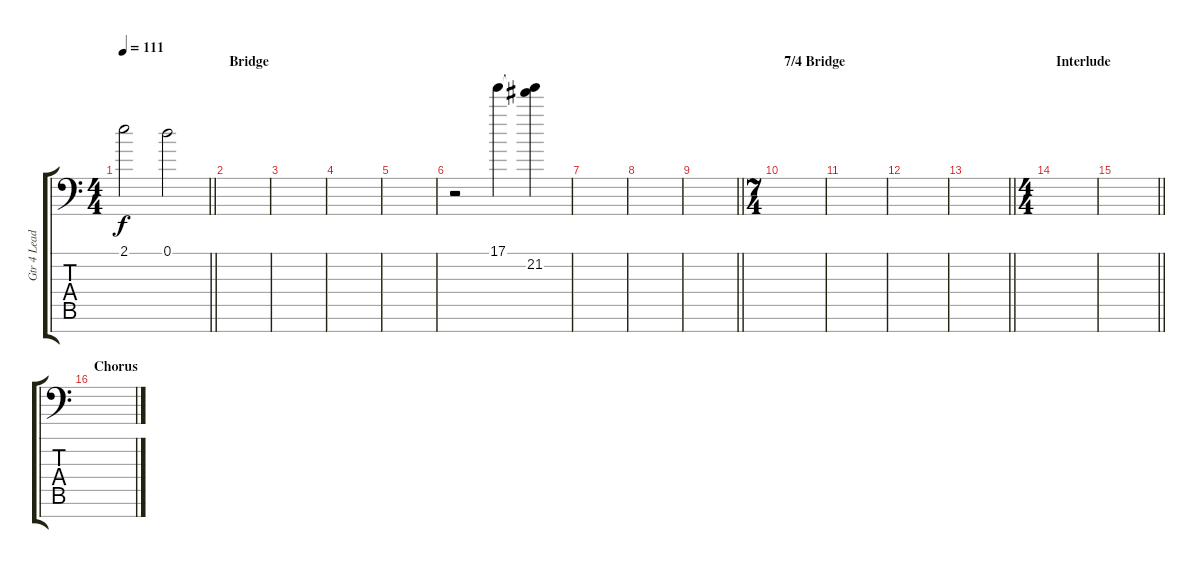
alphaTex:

\track ("Gtr 4 Lead Dbl" "Gtr 4 Lead") {instrument overdrivenguitar}
\staff {score tabs}
\tuning (D4 A3 F3 C3 G2 D2 A1) {hide}
\ts (4 4)
\tempo 111
\clef f4
\barLineRight lightlight
\ks c
2.1.2{dy f} 0.1.2 |
\section ("" "Bridge")
|
|
|
|
r.2 17.1.4 (17.1{t} 21.2).4 |
|
|
\barLineRight lightlight
|
\ts (7 4)
\section ("" "7/4 Bridge")
|
|
|
\barLineRight lightlight
|
\ts (4 4)
\section ("" "Interlude")
|
\barLineRight lightlight
|
\section ("" "Chorus")
